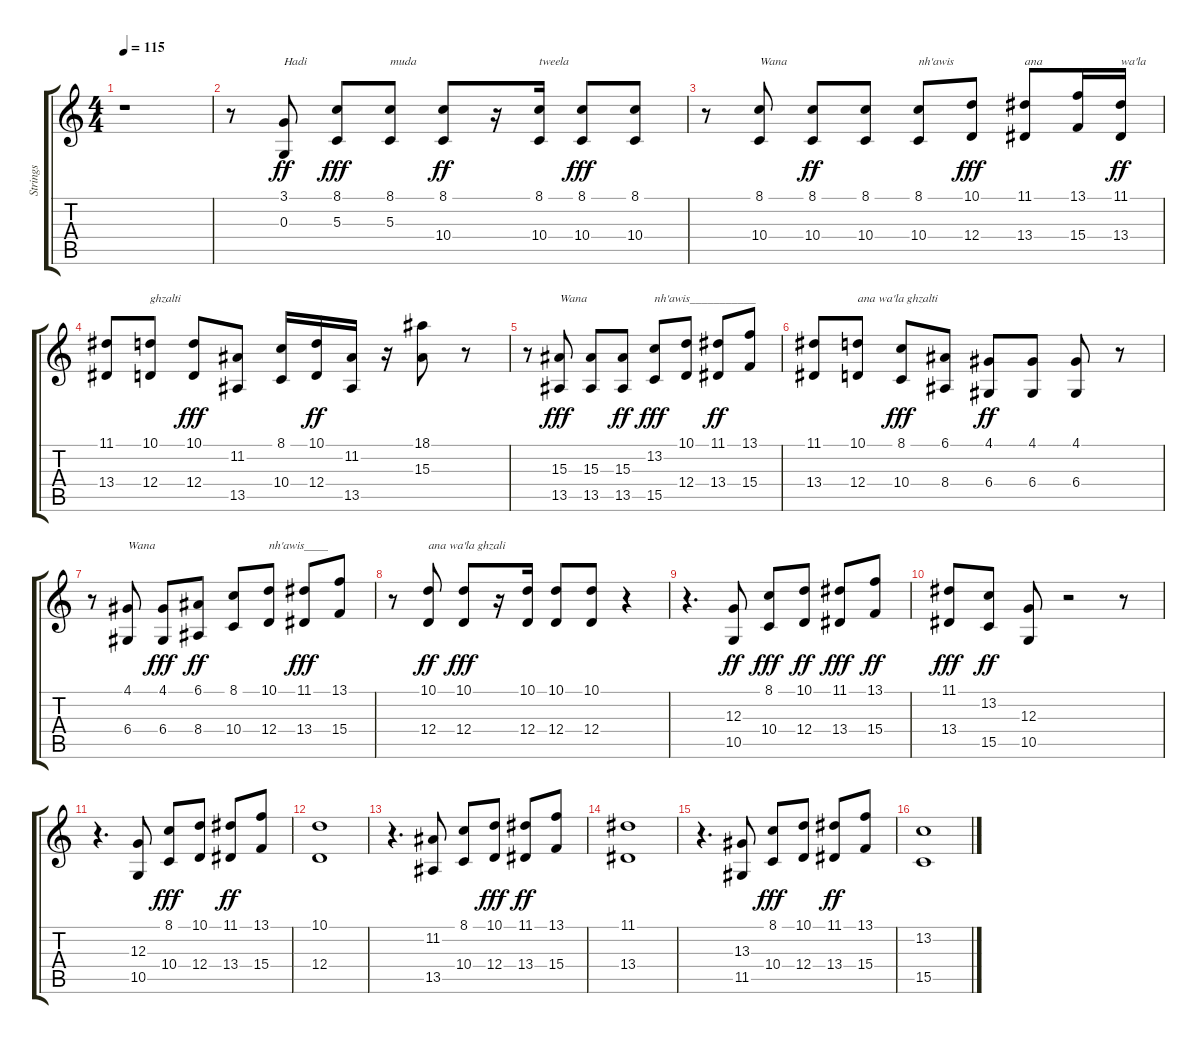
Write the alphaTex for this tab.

\track ("Strings" "Strings") {instrument stringensemble1}
\staff {score tabs}
\tuning (E4 B3 G3 D3 A2 E2) {hide}
\ts (4 4)
\tempo 115
\clef g2
\ks c
r.1{dy f} |
r.8 (3.1 0.3).8{txt "Hadi " dy ff} (8.1 5.3).8{dy fff} (8.1 5.3).8{txt "muda "} (8.1 10.4).8{dy ff} r.16 (8.1 10.4).16{txt "tweela"} (8.1 10.4).8{dy fff} (8.1 10.4).8 |
r.8 (8.1 10.4).8{txt "Wana "} (8.1 10.4).8{dy ff} (8.1 10.4).8 (8.1 10.4).8{txt "nh'awis "} (10.1 12.4).8{dy fff} (11.1 13.4).8{txt "ana "} (13.1 15.4).16 (11.1 13.4).16{txt "wa'la " dy ff} |
(11.1 13.4).8 (10.1 12.4).8{txt "ghzalti"} (10.1 12.4).8{dy fff} (11.2 13.5).8 (8.1 10.4).16 (10.1 12.4).16{dy ff} (11.2 13.5).16 r.16 (18.1 15.3).8 r.8 |
r.8 (15.3 13.5).8{txt "Wana " dy fff} (15.3 13.5).8 (15.3 13.5).8{dy ff} (13.2 15.5).8{txt "nh'awis___________" dy fff} (10.1 12.4).8 (11.1 13.4).8{dy ff} (13.1 15.4).8 |
(11.1 13.4).8 (10.1 12.4).8{txt "ana wa'la ghzalti"} (8.1 10.4).8{dy fff} (6.1 8.4).8 (4.1 6.4).8{dy ff} (4.1 6.4).8 (4.1 6.4).8 r.8 |
r.8 (4.1 6.4).8{txt "Wana"} (4.1 6.4).8{dy fff} (6.1 8.4).8{dy ff} (8.1 10.4).8 (10.1 12.4).8{txt "nh'awis____"} (11.1 13.4).8{dy fff} (13.1 15.4).8 |
r.8 (10.1 12.4).8{txt "ana wa'la ghzali" dy ff} (10.1 12.4).8{dy fff} r.16 (10.1 12.4).16 (10.1 12.4).8 (10.1 12.4).8 r.4 |
r.4{d} (12.3 10.5).8{dy ff} (8.1 10.4).8{dy fff} (10.1 12.4).8{dy ff} (11.1 13.4).8{dy fff} (13.1 15.4).8{dy ff} |
(11.1 13.4).8{dy fff} (13.2 15.5).8{dy ff} (12.3 10.5).8 r.2 r.8 |
r.4{d} (12.3 10.5).8 (8.1 10.4).8{dy fff} (10.1 12.4).8 (11.1 13.4).8{dy ff} (13.1 15.4).8 |
(10.1 12.4).1 |
r.4{d} (11.2 13.5).8 (8.1 10.4).8 (10.1 12.4).8{dy fff} (11.1 13.4).8{dy ff} (13.1 15.4).8 |
(11.1 13.4).1 |
r.4{d} (13.3 11.5).8 (8.1 10.4).8{dy fff} (10.1 12.4).8 (11.1 13.4).8{dy ff} (13.1 15.4).8 |
(13.2 15.5).1
